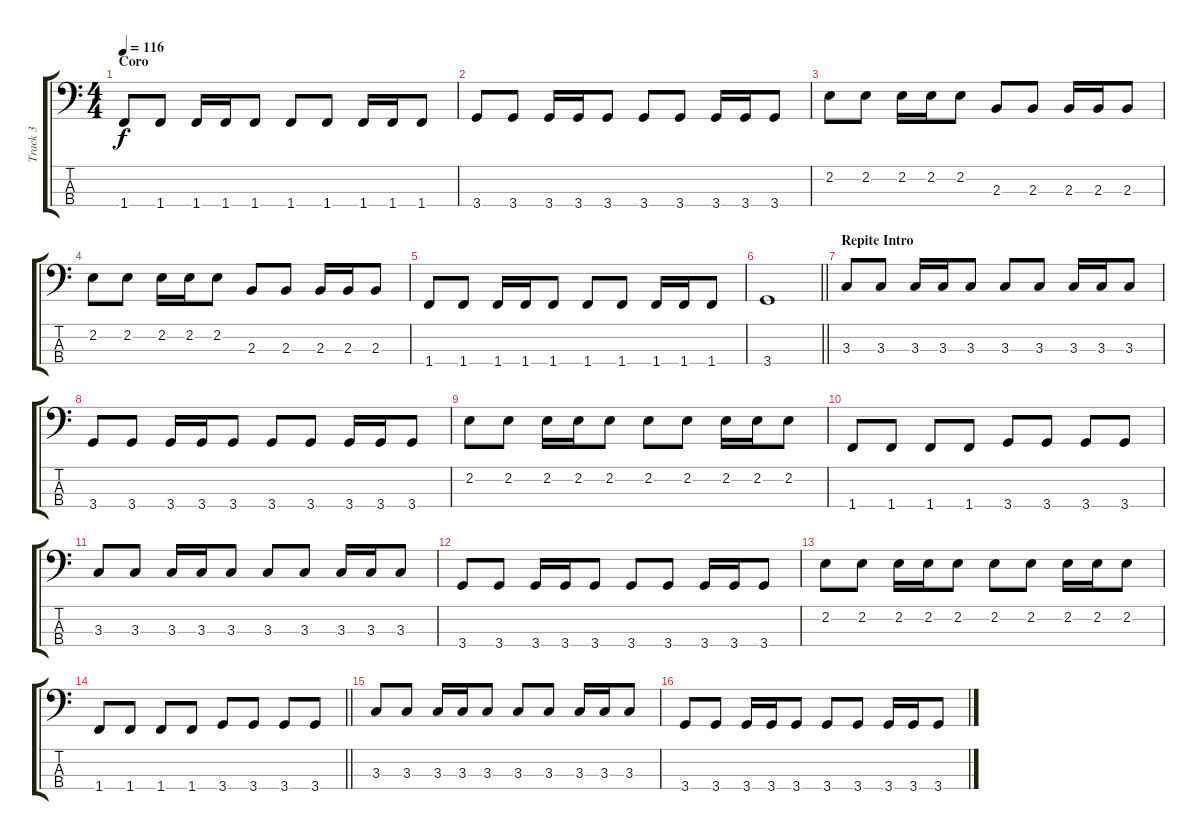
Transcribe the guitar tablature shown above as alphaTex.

\track ("Track 3" "Track 3") {instrument acousticbass}
\staff {score tabs}
\tuning (G2 D2 A1 E1) {hide}
\ts (4 4)
\section ("" "Coro")
\tempo 116
\clef f4
\ks c
1.4.8{dy f} 1.4.8 1.4.16 1.4.16 1.4.8 1.4.8 1.4.8 1.4.16 1.4.16 1.4.8 |
3.4.8 3.4.8 3.4.16 3.4.16 3.4.8 3.4.8 3.4.8 3.4.16 3.4.16 3.4.8 |
2.2.8 2.2.8 2.2.16 2.2.16 2.2.8 2.3.8 2.3.8 2.3.16 2.3.16 2.3.8 |
2.2.8 2.2.8 2.2.16 2.2.16 2.2.8 2.3.8 2.3.8 2.3.16 2.3.16 2.3.8 |
1.4.8 1.4.8 1.4.16 1.4.16 1.4.8 1.4.8 1.4.8 1.4.16 1.4.16 1.4.8 |
\barLineRight lightlight
3.4.1 |
\section ("" "Repite Intro")
3.3.8 3.3.8 3.3.16 3.3.16 3.3.8 3.3.8 3.3.8 3.3.16 3.3.16 3.3.8 |
3.4.8 3.4.8 3.4.16 3.4.16 3.4.8 3.4.8 3.4.8 3.4.16 3.4.16 3.4.8 |
2.2.8 2.2.8 2.2.16 2.2.16 2.2.8 2.2.8 2.2.8 2.2.16 2.2.16 2.2.8 |
1.4.8 1.4.8 1.4.8 1.4.8 3.4.8 3.4.8 3.4.8 3.4.8 |
3.3.8 3.3.8 3.3.16 3.3.16 3.3.8 3.3.8 3.3.8 3.3.16 3.3.16 3.3.8 |
3.4.8 3.4.8 3.4.16 3.4.16 3.4.8 3.4.8 3.4.8 3.4.16 3.4.16 3.4.8 |
2.2.8 2.2.8 2.2.16 2.2.16 2.2.8 2.2.8 2.2.8 2.2.16 2.2.16 2.2.8 |
\barLineRight lightlight
1.4.8 1.4.8 1.4.8 1.4.8 3.4.8 3.4.8 3.4.8 3.4.8 |
3.3.8 3.3.8 3.3.16 3.3.16 3.3.8 3.3.8 3.3.8 3.3.16 3.3.16 3.3.8 |
3.4.8 3.4.8 3.4.16 3.4.16 3.4.8 3.4.8 3.4.8 3.4.16 3.4.16 3.4.8
